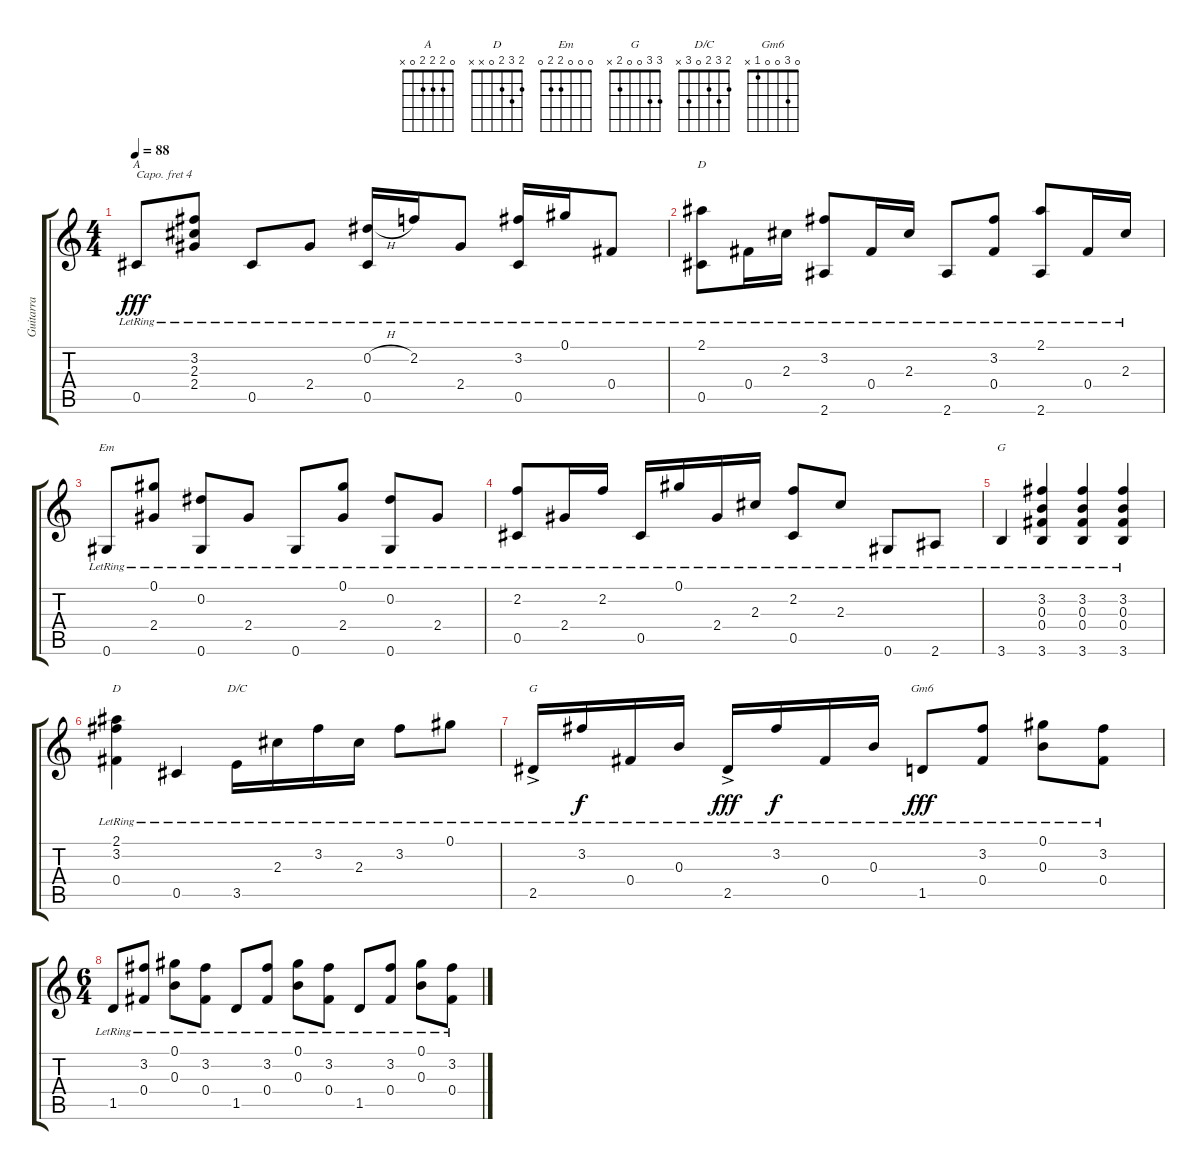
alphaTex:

\track ("Guitarra" "Guitarra") {instrument electricguitarjazz}
\staff {score tabs}
\capo 4
\tuning (E4 B3 G3 D3 A2 E2) {hide}
\chord ("A" 0 2 2 2 0 x)
\chord ("D" 2 3 2 0 0 2)
\chord ("Em" 0 0 0 2 2 0)
\chord ("G" 3 3 0 0 2 3)
\chord ("D" 2 3 2 0 x x)
\chord ("D/C" 2 3 2 0 3 x)
\chord ("G" 3 3 0 0 2 x)
\chord ("Gm6" 0 3 0 0 1 x)
\ts (4 4)
\tempo 88
\clef g2
\ks c
0.5{lr}.8{ch "A" dy fff} (3.2{lr} 2.3{lr} 2.4{lr}).8 0.5{lr}.8 2.4{lr}.8 (0.2{h lr} 0.5{lr}).16 2.2{lr}.16 2.4{lr}.8 (3.2{lr} 0.5{lr}).16 0.1{lr}.16 0.4{lr}.8 |
(2.1{lr} 0.5{lr}).8{ch "D"} 0.4{lr}.16 2.3{lr}.16 (3.2{lr} 2.6{lr}).8 0.4{lr}.16 2.3{lr}.16 2.6{lr}.8 (3.2{lr} 0.4{lr}).8 (2.1{lr} 2.6{lr}).8 0.4{lr}.16 2.3{lr}.16 |
0.6{lr}.8{ch "Em"} (0.1{lr} 2.4{lr}).8 (0.2{lr} 0.6{lr}).8 2.4{lr}.8 0.6{lr}.8 (0.1{lr} 2.4{lr}).8 (0.2{lr} 0.6{lr}).8 2.4{lr}.8 |
(2.2{lr} 0.5).8 2.4{lr}.16 2.2{lr}.16 0.5{lr}.16 0.1{lr}.16 2.4{lr}.16 2.3{lr}.16 (2.2{lr} 0.5{lr}).8 2.3{lr}.8 0.6{lr}.8 2.6{lr}.8 |
3.6{lr}.4{ch "G"} (3.2{lr} 0.3{lr} 0.4{lr} 3.6{lr}).4 (3.2{lr} 0.3{lr} 0.4{lr} 3.6{lr}).4 (3.2{lr} 0.3{lr} 0.4{lr} 3.6{lr}).4 |
(2.1{lr} 3.2{lr} 0.4{lr}).4{ch "D"} 0.5{lr}.4 3.5{lr}.16{ch "D/C"} 2.3{lr}.16 3.2{lr}.16 2.3{lr}.16 3.2{lr}.8 0.1{lr}.8 |
2.5{ac lr}.16{ch "G"} 3.2{lr}.16{dy f} 0.4{lr}.16 0.3{lr}.16 2.5{ac lr}.16{dy fff} 3.2{lr}.16{dy f} 0.4{lr}.16 0.3{lr}.16 1.5{lr}.8{ch "Gm6" dy fff} (3.2{lr} 0.4{lr}).8 (0.1{lr} 0.3{lr}).8 (3.2{lr} 0.4{lr}).8 |
\ts (6 4)
1.5{lr}.8 (3.2{lr} 0.4{lr}).8 (0.1{lr} 0.3{lr}).8 (3.2{lr} 0.4{lr}).8 1.5{lr}.8 (3.2{lr} 0.4{lr}).8 (0.1{lr} 0.3{lr}).8 (3.2{lr} 0.4{lr}).8 1.5{lr}.8 (3.2{lr} 0.4{lr}).8 (0.1{lr} 0.3{lr}).8 (3.2{lr} 0.4{lr}).8
